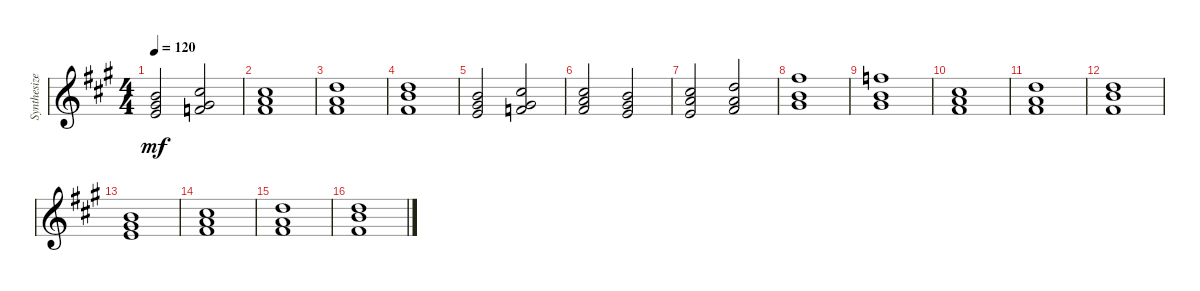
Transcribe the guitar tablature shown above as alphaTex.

\track ("Synthesizer - 1 (Staff 1)" "Synthesize") {instrument synthbrass1}
\staff {score}
\tuning (E4 B3 G3 D3 A2 E2 B1) {hide}
\ts (4 4)
\tempo 120
\clef g2
\ks f#minor
(0.1 9.2 16.3).2{dy mf} (1.1 9.2 18.3).2 |
(2.1 10.2 18.3).1 |
(2.1 10.2 19.3).1 |
(2.1 12.2 19.3).1 |
(0.1 9.2 16.3).2 (1.1 9.2 18.3).2 |
(2.1 10.2 18.3).2 (7.1 9.2 9.3).2 |
(0.1 10.2 18.3).2 (2.1 10.2 19.3).2 |
(4.1 12.2 23.3).1 |
(4.1 12.2 22.3).1 |
(2.1 10.2 18.3).1 |
(2.1 10.2 19.3).1 |
(2.1 12.2 19.3).1 |
(0.1 9.2 16.3).1 |
(2.1 10.2 18.3).1 |
(2.1 10.2 19.3).1 |
(2.1 12.2 19.3).1
